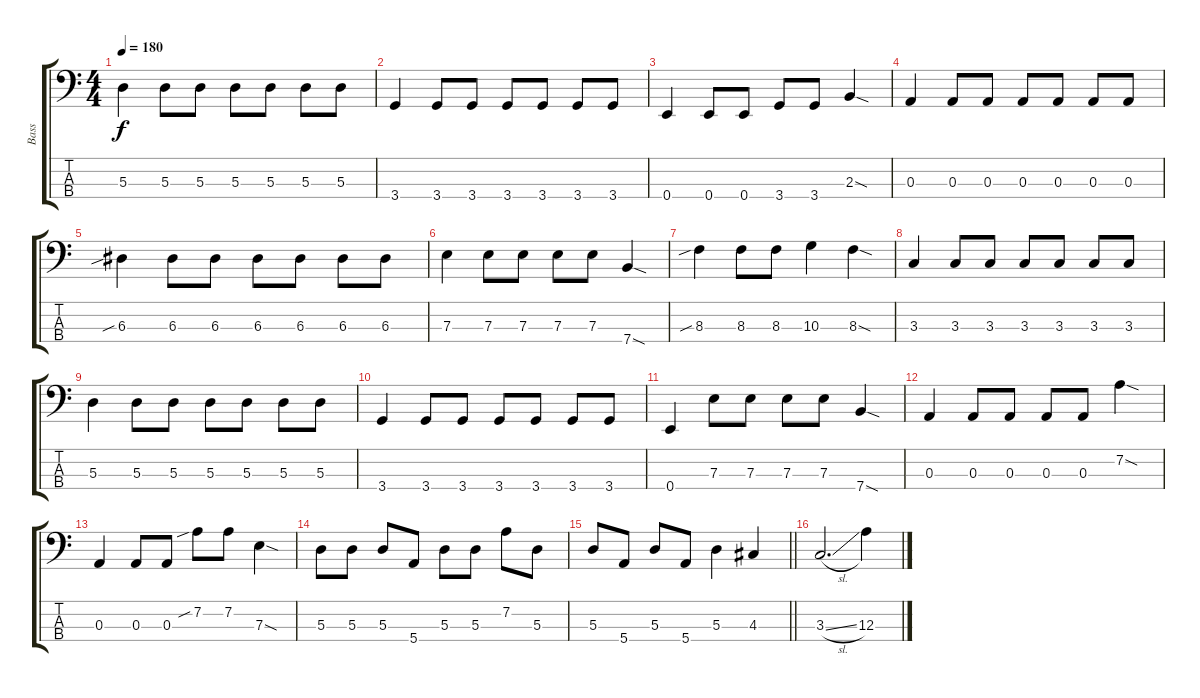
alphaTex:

\track ("Bass" "Bass") {instrument electricbassfinger}
\staff {score tabs}
\tuning (G2 D2 A1 E1) {hide}
\ts (4 4)
\tempo 180
\clef f4
\ks c
5.3.4{dy f} 5.3.8 5.3.8 5.3.8 5.3.8 5.3.8 5.3.8 |
3.4.4 3.4.8 3.4.8 3.4.8 3.4.8 3.4.8 3.4.8 |
0.4.4 0.4.8 0.4.8 3.4.8 3.4.8 2.3{sod}.4 |
0.3.4 0.3.8 0.3.8 0.3.8 0.3.8 0.3.8 0.3.8 |
6.3{sib}.4 6.3.8 6.3.8 6.3.8 6.3.8 6.3.8 6.3.8 |
7.3.4 7.3.8 7.3.8 7.3.8 7.3.8 7.4{sod}.4 |
8.3{sib}.4 8.3.8 8.3.8 10.3.4 8.3{sod}.4 |
3.3.4 3.3.8 3.3.8 3.3.8 3.3.8 3.3.8 3.3.8 |
5.3.4 5.3.8 5.3.8 5.3.8 5.3.8 5.3.8 5.3.8 |
3.4.4 3.4.8 3.4.8 3.4.8 3.4.8 3.4.8 3.4.8 |
0.4.4 7.3.8 7.3.8 7.3.8 7.3.8 7.4{sod}.4 |
0.3.4 0.3.8 0.3.8 0.3.8 0.3.8 7.2{sod}.4 |
0.3.4 0.3.8 0.3.8 7.2{sib}.8 7.2.8 7.3{sod}.4 |
5.3.8 5.3.8 5.3.8 5.4.8 5.3.8 5.3.8 7.2.8 5.3.8 |
\barLineRight lightlight
5.3.8 5.4.8 5.3.8 5.4.8 5.3.4 4.3.4 |
3.3{sl}.2{d} 12.3.4
